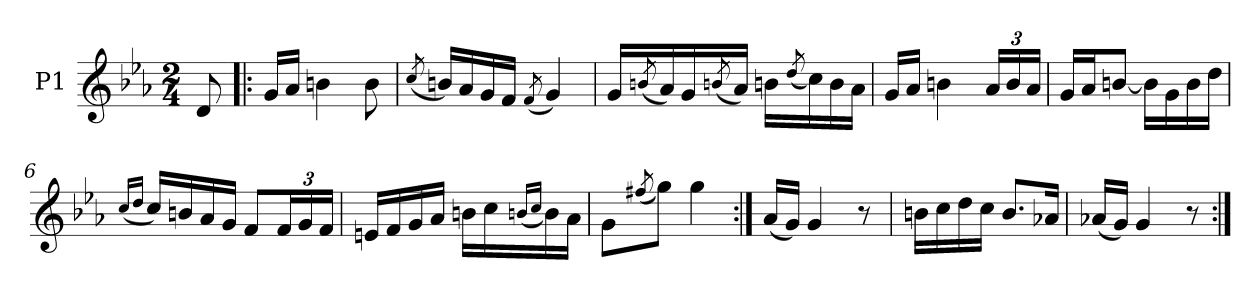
**kern
*part1
*staff1
*I"P1
*clefG2
*k[b-e-a-]
*M2/4
=
8d
=1!|:
16gLL
16a-JJ
4bn
8b
=2
(8qcc/
16bnLL)
16a-
16g
16fJJ
(8qf/
4g)
=3
16gLL
(8qbn/
16a-)
16g
(8qbn/
16a-JJ)
16bnLL
(8qdd/
16cc)
16b
16a-JJ
=4
16gLL
16a-JJ
4bn
24a-LL
24b
24a-JJ
=5
16gLL
16a-J
[8bnJ
16bLL]
16g
16b
16ddJJ
=6
(16qqcc/LL
16qqdd/JJ
16ccLL)
16bn
16a-
16gJJ
8fL
24fL
24g
24fJJ
=7
16enLL
16f
16g
16a-JJ
16bnLL
16cc
(16qqbn/LL
16qcc/JJ
16b)
16a-JJ
=8
8gL
(8qff#X/
8ggJ)
4gg
=9:|!
(16a-LL
16gJJ)
4g
8r
=24
16bnLL
16cc
16dd
16ccJJ
8.bL
16a-XJk
=25
(16a-XLL
16gJJ)
4g
8r
=:|!
*-
